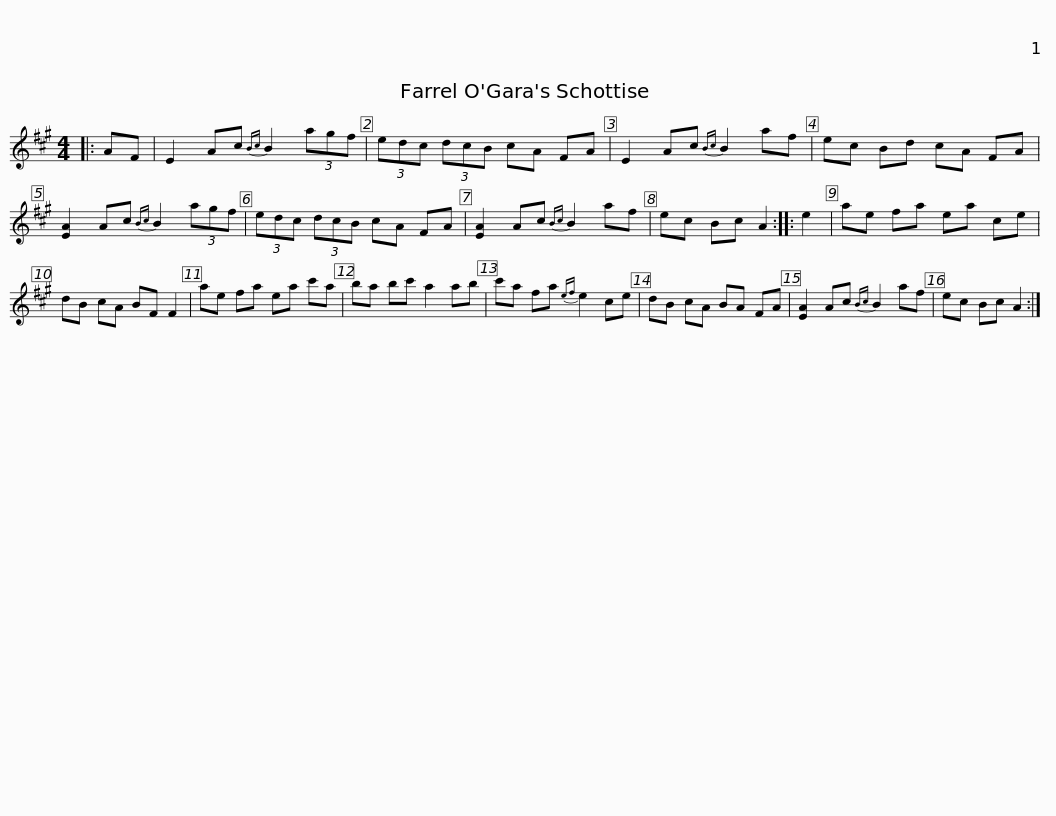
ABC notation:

X:1
L:1/8
M:4/4
I:linebreak $
K:A
V:1 treble
V:1
|: AF | E2 Ac{Bc} B2 (3agf | (3edc (3dcB cA FA | E2 Ac{Bc} B2 af | ec Bd cA FA |$ %5
 [EA]2 Ac{Bc} B2 (3agf | (3edc (3dcB cA FA | [EA]2 Ac{Bc} B2 af | ec Bc A2 :: e2 | %10
 ae fa ea ce |$ dB cA BF F2 | ae fa ea c'a | ba bc' a2 ab | c'a fa{ef} e2 ce | %15
 dB cA BA FA |$ [EA]2 Ac{Bc} B2 af | ec Bc A2 :| %18
